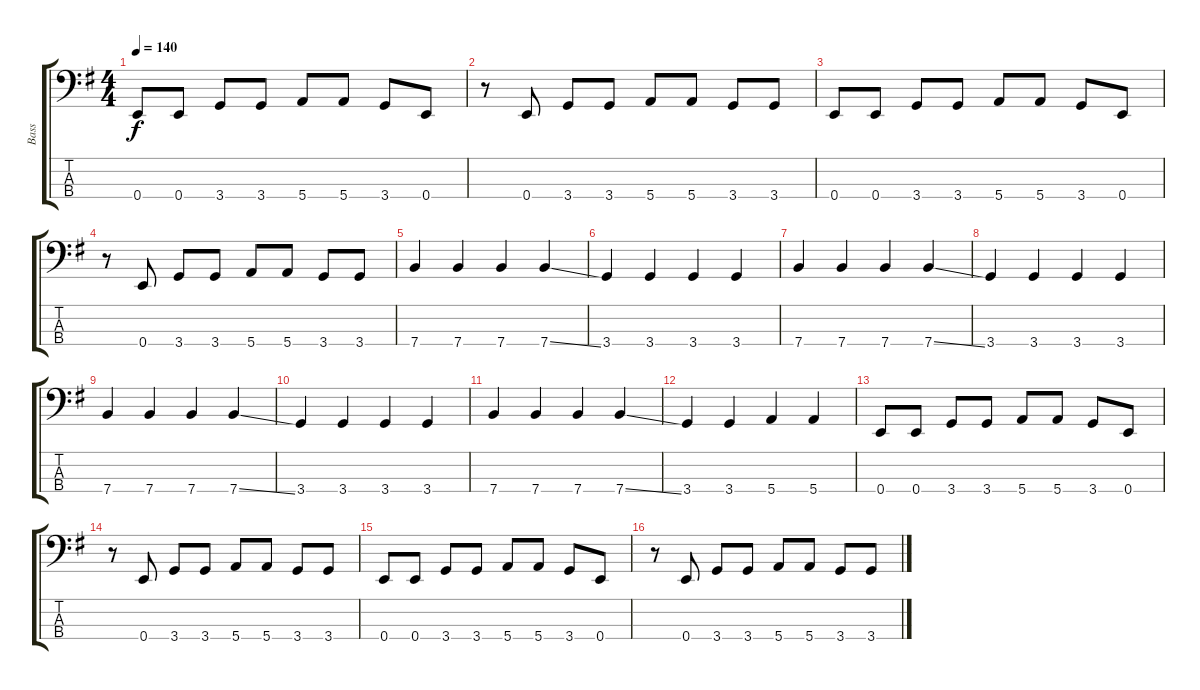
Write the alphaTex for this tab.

\track ("Bass" "Bass") {instrument electricbassfinger}
\staff {score tabs}
\tuning (G2 D2 A1 E1) {hide}
\ts (4 4)
\tempo 140
\clef f4
\ks g
0.4.8{dy f} 0.4.8 3.4.8 3.4.8 5.4.8 5.4.8 3.4.8 0.4.8 |
r.8 0.4.8 3.4.8 3.4.8 5.4.8 5.4.8 3.4.8 3.4.8 |
0.4.8 0.4.8 3.4.8 3.4.8 5.4.8 5.4.8 3.4.8 0.4.8 |
r.8 0.4.8 3.4.8 3.4.8 5.4.8 5.4.8 3.4.8 3.4.8 |
7.4.4 7.4.4 7.4.4 7.4{ss}.4 |
3.4.4 3.4.4 3.4.4 3.4.4 |
7.4.4 7.4.4 7.4.4 7.4{ss}.4 |
3.4.4 3.4.4 3.4.4 3.4.4 |
7.4.4 7.4.4 7.4.4 7.4{ss}.4 |
3.4.4 3.4.4 3.4.4 3.4.4 |
7.4.4 7.4.4 7.4.4 7.4{ss}.4 |
3.4.4 3.4.4 5.4.4 5.4.4 |
0.4.8 0.4.8 3.4.8 3.4.8 5.4.8 5.4.8 3.4.8 0.4.8 |
r.8 0.4.8 3.4.8 3.4.8 5.4.8 5.4.8 3.4.8 3.4.8 |
0.4.8 0.4.8 3.4.8 3.4.8 5.4.8 5.4.8 3.4.8 0.4.8 |
r.8 0.4.8 3.4.8 3.4.8 5.4.8 5.4.8 3.4.8 3.4.8
